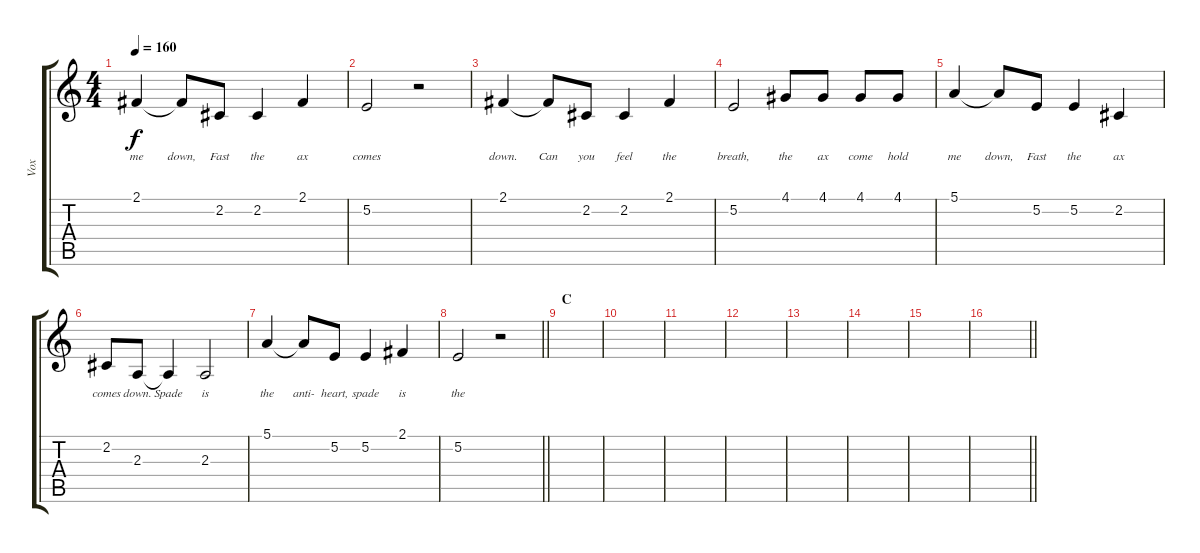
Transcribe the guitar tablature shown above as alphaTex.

\track ("Vox" "Vox") {instrument altosax}
\staff {score tabs}
\tuning (E4 B3 G3 D3 A2 D2) {hide}
\ts (4 4)
\tempo 160
\clef g2
\ks c
2.1.4{lyrics (0 "me") lyrics (1 "") lyrics (2 "") lyrics (3 "") lyrics (4 "") dy f} 2.1{t}.8{lyrics (0 "down,") lyrics (1 "") lyrics (2 "") lyrics (3 "") lyrics (4 "")} 2.2.8{lyrics (0 "Fast") lyrics (1 "") lyrics (2 "") lyrics (3 "") lyrics (4 "")} 2.2.4{lyrics (0 "the") lyrics (1 "") lyrics (2 "") lyrics (3 "") lyrics (4 "")} 2.1.4{lyrics (0 "ax") lyrics (1 "") lyrics (2 "") lyrics (3 "") lyrics (4 "")} |
5.2.2{lyrics (0 "comes") lyrics (1 "") lyrics (2 "") lyrics (3 "") lyrics (4 "")} r.2 |
2.1.4{lyrics (0 "down.") lyrics (1 "") lyrics (2 "") lyrics (3 "") lyrics (4 "")} 2.1{t}.8{lyrics (0 "Can") lyrics (1 "") lyrics (2 "") lyrics (3 "") lyrics (4 "")} 2.2.8{lyrics (0 "you") lyrics (1 "") lyrics (2 "") lyrics (3 "") lyrics (4 "")} 2.2.4{lyrics (0 "feel") lyrics (1 "") lyrics (2 "") lyrics (3 "") lyrics (4 "")} 2.1.4{lyrics (0 "the") lyrics (1 "") lyrics (2 "") lyrics (3 "") lyrics (4 "")} |
5.2.2{lyrics (0 "breath,") lyrics (1 "") lyrics (2 "") lyrics (3 "") lyrics (4 "")} 4.1.8{lyrics (0 "the") lyrics (1 "") lyrics (2 "") lyrics (3 "") lyrics (4 "")} 4.1.8{lyrics (0 "ax") lyrics (1 "") lyrics (2 "") lyrics (3 "") lyrics (4 "")} 4.1.8{lyrics (0 "come") lyrics (1 "") lyrics (2 "") lyrics (3 "") lyrics (4 "")} 4.1.8{lyrics (0 "hold") lyrics (1 "") lyrics (2 "") lyrics (3 "") lyrics (4 "")} |
5.1.4{lyrics (0 "me") lyrics (1 "") lyrics (2 "") lyrics (3 "") lyrics (4 "")} 5.1{t}.8{lyrics (0 "down,") lyrics (1 "") lyrics (2 "") lyrics (3 "") lyrics (4 "")} 5.2.8{lyrics (0 "Fast") lyrics (1 "") lyrics (2 "") lyrics (3 "") lyrics (4 "")} 5.2.4{lyrics (0 "the") lyrics (1 "") lyrics (2 "") lyrics (3 "") lyrics (4 "")} 2.2.4{lyrics (0 "ax") lyrics (1 "") lyrics (2 "") lyrics (3 "") lyrics (4 "")} |
2.2.8{lyrics (0 "comes") lyrics (1 "") lyrics (2 "") lyrics (3 "") lyrics (4 "")} 2.3.8{lyrics (0 "down.") lyrics (1 "") lyrics (2 "") lyrics (3 "") lyrics (4 "")} 2.3{t}.4{lyrics (0 "Spade") lyrics (1 "") lyrics (2 "") lyrics (3 "") lyrics (4 "")} 2.3.2{lyrics (0 "is") lyrics (1 "") lyrics (2 "") lyrics (3 "") lyrics (4 "")} |
5.1.4{lyrics (0 "the") lyrics (1 "") lyrics (2 "") lyrics (3 "") lyrics (4 "")} 5.1{t}.8{lyrics (0 "anti-") lyrics (1 "") lyrics (2 "") lyrics (3 "") lyrics (4 "")} 5.2.8{lyrics (0 "heart,") lyrics (1 "") lyrics (2 "") lyrics (3 "") lyrics (4 "")} 5.2.4{lyrics (0 "spade") lyrics (1 "") lyrics (2 "") lyrics (3 "") lyrics (4 "")} 2.1.4{lyrics (0 "is") lyrics (1 "") lyrics (2 "") lyrics (3 "") lyrics (4 "")} |
\barLineRight lightlight
5.2.2{lyrics (0 "the") lyrics (1 "") lyrics (2 "") lyrics (3 "") lyrics (4 "")} r.2 |
\section ("" "C")
|
|
|
|
|
|
|
\barLineRight lightlight
